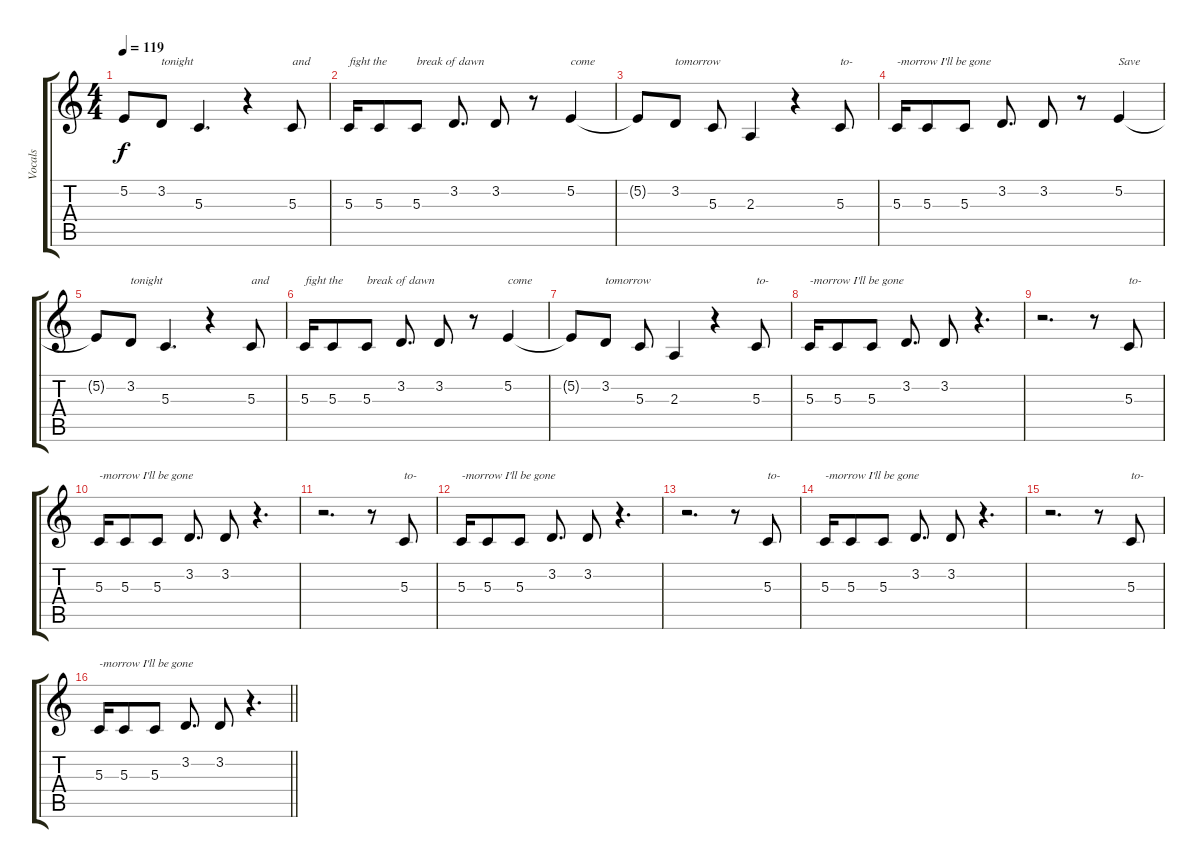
\track ("Vocals" "Vocals") {instrument altosax}
\staff {score tabs}
\tuning (E4 B3 G3 D3 A2 E2) {hide}
\ts (4 4)
\tempo 119
\clef g2
\ks c
5.2{t}.8{dy f} 3.2.8{txt "tonight"} 5.3.4{d} r.4 5.3.8{txt "and"} |
5.3.16{txt "fight the"} 5.3.8 5.3.8{txt "break of dawn"} 3.2.8{d} 3.2.8 r.8 5.2.4{txt "come"} |
5.2{t}.8 3.2.8{txt "tomorrow"} 5.3.8 2.3.4 r.4 5.3.8{txt "to-"} |
5.3.16{txt "-morrow I'll be gone"} 5.3.8 5.3.8 3.2.8{d} 3.2.8 r.8 5.2.4{txt "Save"} |
5.2{t}.8 3.2.8{txt "tonight"} 5.3.4{d} r.4 5.3.8{txt "and"} |
5.3.16{txt "fight the"} 5.3.8 5.3.8{txt "break of dawn"} 3.2.8{d} 3.2.8 r.8 5.2.4{txt "come"} |
5.2{t}.8 3.2.8{txt "tomorrow"} 5.3.8 2.3.4 r.4 5.3.8{txt "to-"} |
5.3.16{txt "-morrow I'll be gone"} 5.3.8 5.3.8 3.2.8{d} 3.2.8 r.4{d} |
r.2{d} r.8 5.3.8{txt "to-"} |
5.3.16{txt "-morrow I'll be gone"} 5.3.8 5.3.8 3.2.8{d} 3.2.8 r.4{d} |
r.2{d} r.8 5.3.8{txt "to-"} |
5.3.16{txt "-morrow I'll be gone"} 5.3.8 5.3.8 3.2.8{d} 3.2.8 r.4{d} |
r.2{d} r.8 5.3.8{txt "to-"} |
5.3.16{txt "-morrow I'll be gone"} 5.3.8 5.3.8 3.2.8{d} 3.2.8 r.4{d} |
r.2{d} r.8 5.3.8{txt "to-"} |
\barLineRight lightlight
5.3.16{txt "-morrow I'll be gone"} 5.3.8 5.3.8 3.2.8{d} 3.2.8 r.4{d}
